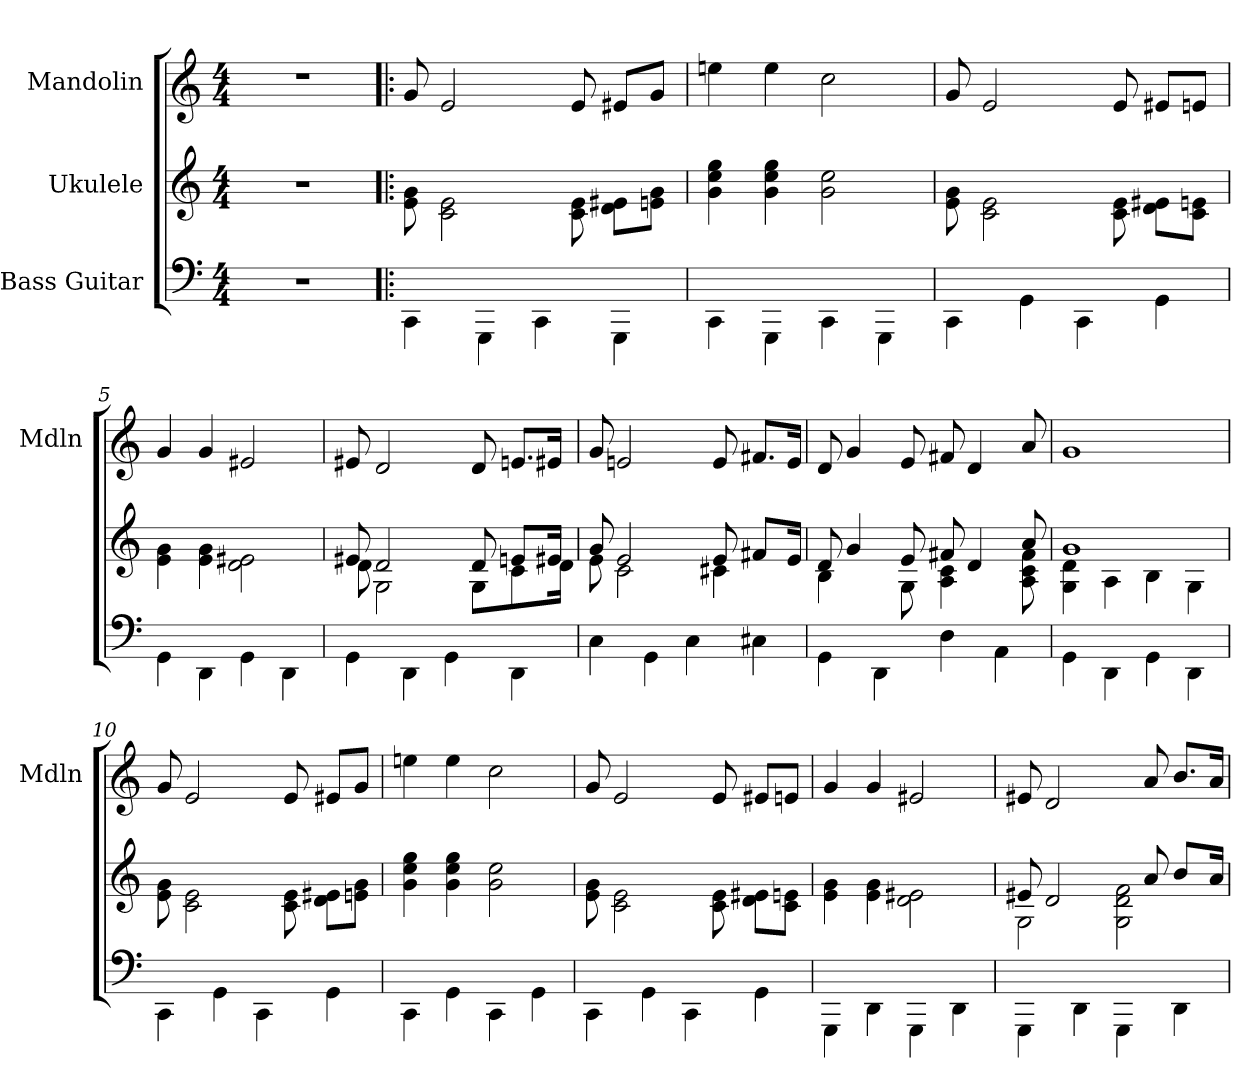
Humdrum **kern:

**kern	**kern	**kern
*part3	*part2	*part1
*staff3	*staff2	*staff1
*I"Bass Guitar	*I"Ukulele	*I"Mandolin
*	*	*I'Mdln
*stria4	*stria4	*
*	*	*clefG2
*k[]	*k[]	*k[]
*M4/4	*M4/4	*M4/4
*MM120	*MM120	*MM120
=1	=1	=1
1r	1r	1r
=2!|:	=2!|:	=2!|:
4CC\	8e\ 8g\	8g/
.	2c\ 2e\	2e/
4GGG\	.	.
4CC\	.	.
.	8c\ 8e\	8e/
4GGG\	8d\ 8e#\L	8e#X/L
.	8e\ 8g\J	8g/J
=3	=3	=3
4CC\	4g\ 4cc\ 4ee\	4een\
4GGG\	4g\ 4cc\ 4ee\	4ee\
4CC\	2g\ 2cc\	2cc\
4GGG\	.	.
=4	=4	=4
4CC\	8e\ 8g\	8g/
.	2c\ 2e\	2e/
4GG\	.	.
4CC\	.	.
.	8c\ 8e\	8e/
4GG\	8d\ 8e#\L	8e#X/L
.	8c\ 8e\J	8en/J
=5	=5	=5
4GG\	4e\ 4g\	4g/
4DD\	4e\ 4g\	4g/
4GG\	2d\ 2e#\	2e#X/
4DD\	.	.
!!LO:LB:g=z
=6	=6	=6
*	*^	*
4GG\	8e#/	8d\	8e#X/
.	2d/	2G\	2d/
4DD\	.	.	.
4GG\	.	.	.
.	8d/	8G\L	8d/
!	!LO:N:vis=8	!LO:N:vis=8	!
4DD\	8.e/L	8.c\	8.en/L
.	16e#/Jk	16d\Jk	16e#X/Jk
=7	=7	=7	=7
4C\	8g/	8e\	8g/
.	2e/	2c\	2en/
4GG\	.	.	.
4C\	.	.	.
!	!	!LO:N:vis=4	!
.	8e/	4.c#\	8e/
!	!LO:N:vis=8	!	!
4C#\	8.f#/L	.	8.f#X/L
.	16e/Jk	.	16e/Jk
=8	=8	=8	=8
!	!	!LO:N:vis=4	!
4GG\	8d/	4.B\	8d/
.	4g/	.	4g/
4DD\	.	.	.
.	8e/	8G\	8e/
!	!	!LO:N:vis=4	!
4D\	8f#/	4.A\ 4.c\	8f#X/
.	4d/	.	4d/
4AA\	.	.	.
.	8a/	8A\ 8c\ 8f#\	8a/
=9	=9	=9	=9
4GG\	1g	4G\ 4d\	1g
4DD\	.	4A\	.
4GG\	.	4B\	.
4DD\	.	4G\	.
*	*v	*v	*
!!LO:LB:g=z
=10	=10	=10
4CC\	8e\ 8g\	8g/
.	2c\ 2e\	2e/
4GG\	.	.
4CC\	.	.
.	8c\ 8e\	8e/
4GG\	8d\ 8e#\L	8e#X/L
.	8e\ 8g\J	8g/J
=11	=11	=11
4CC\	4g\ 4cc\ 4ee\	4een\
4GG\	4g\ 4cc\ 4ee\	4ee\
4CC\	2g\ 2cc\	2cc\
4GG\	.	.
=12	=12	=12
4CC\	8e\ 8g\	8g/
.	2c\ 2e\	2e/
4GG\	.	.
4CC\	.	.
.	8c\ 8e\	8e/
4GG\	8d\ 8e#\L	8e#X/L
.	8c\ 8e\J	8en/J
=13	=13	=13
4GGG\	4e\ 4g\	4g/
4DD\	4e\ 4g\	4g/
4GGG\	2d\ 2e#\	2e#X/
4DD\	.	.
=14	=14	=14
*	*^	*
4GGG\	8e#/	2G\	8e#X/
.	2d/	.	2d/
4DD\	.	.	.
4GGG\	.	2G\ 2d\ 2f\	.
.	8a/	.	8a/
!	!LO:N:vis=8	!	!
4DD\	8.b/L	.	8.b/L
.	16a/Jk	.	16a/Jk
*	*v	*v	*
=	=	=
*-	*-	*-
